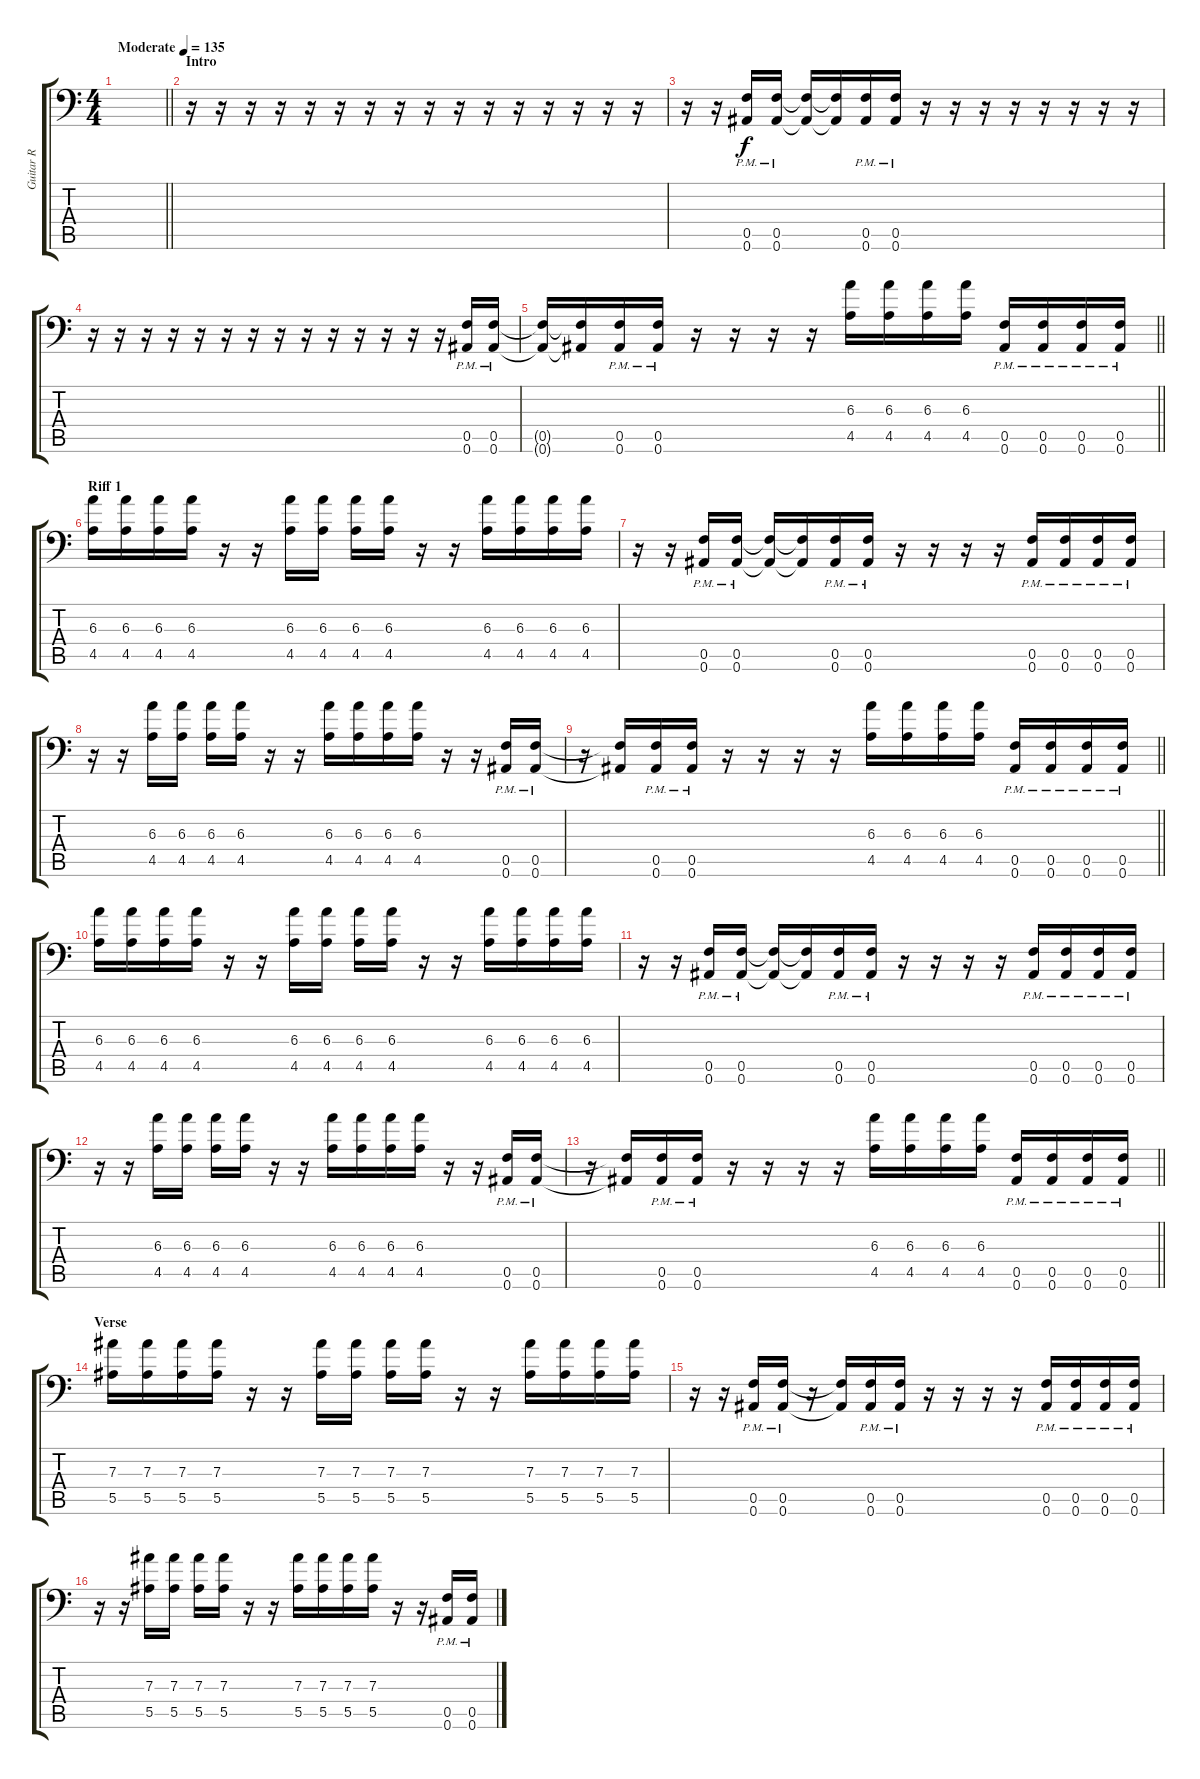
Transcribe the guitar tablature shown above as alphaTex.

\track ("Guitar R" "Guitar R") {instrument distortionguitar}
\staff {score tabs}
\tuning (C4 G3 Eb3 Bb2 F2 Bb1) {hide}
\ts (4 4)
\tempo (135 "Moderate")
\clef f4
\barLineRight lightlight
\ks c
|
\section ("" "Intro")
r.16 r.16 r.16 r.16 r.16 r.16 r.16 r.16 r.16 r.16 r.16 r.16 r.16 r.16 r.16 r.16 |
r.16 r.16 (0.5{pm} 0.6{pm}).16 (0.5{pm} 0.6{pm}).16 (0.5{t} 0.6{t}).16 (0.5{t} 0.6{t}).16 (0.5{pm} 0.6{pm}).16 (0.5{pm} 0.6{pm}).16 r.16 r.16 r.16 r.16 r.16 r.16 r.16 r.16 |
r.16 r.16 r.16 r.16 r.16 r.16 r.16 r.16 r.16 r.16 r.16 r.16 r.16 r.16 (0.5{pm} 0.6{pm}).16 (0.5{pm} 0.6{pm}).16 |
\barLineRight lightlight
(0.5{t} 0.6{t}).16 (0.5{t} 0.6{t}).16 (0.5{pm} 0.6{pm}).16 (0.5{pm} 0.6{pm}).16 r.16 r.16 r.16 r.16 (6.3 4.5).16 (6.3 4.5).16 (6.3 4.5).16 (6.3 4.5).16 (0.5{pm} 0.6{pm}).16 (0.5{pm} 0.6{pm}).16 (0.5{pm} 0.6{pm}).16 (0.5{pm} 0.6{pm}).16 |
\section ("" "Riff 1")
(6.3 4.5).16 (6.3 4.5).16 (6.3 4.5).16 (6.3 4.5).16 r.16 r.16 (6.3 4.5).16 (6.3 4.5).16 (6.3 4.5).16 (6.3 4.5).16 r.16 r.16 (6.3 4.5).16 (6.3 4.5).16 (6.3 4.5).16 (6.3 4.5).16 |
r.16 r.16 (0.5{pm} 0.6{pm}).16 (0.5{pm} 0.6{pm}).16 (0.5{t} 0.6{t}).16 (0.5{t} 0.6{t}).16 (0.5{pm} 0.6{pm}).16 (0.5{pm} 0.6{pm}).16 r.16 r.16 r.16 r.16 (0.5{pm} 0.6{pm}).16 (0.5{pm} 0.6{pm}).16 (0.5{pm} 0.6{pm}).16 (0.5{pm} 0.6{pm}).16 |
r.16 r.16 (6.3 4.5).16 (6.3 4.5).16 (6.3 4.5).16 (6.3 4.5).16 r.16 r.16 (6.3 4.5).16 (6.3 4.5).16 (6.3 4.5).16 (6.3 4.5).16 r.16 r.16 (0.5{pm} 0.6{pm}).16 (0.5{pm} 0.6{pm}).16 |
\barLineRight lightlight
r.16 (0.5{t} 0.6{t}).16 (0.5{pm} 0.6{pm}).16 (0.5{pm} 0.6{pm}).16 r.16 r.16 r.16 r.16 (6.3 4.5).16 (6.3 4.5).16 (6.3 4.5).16 (6.3 4.5).16 (0.5{pm} 0.6{pm}).16 (0.5{pm} 0.6{pm}).16 (0.5{pm} 0.6{pm}).16 (0.5{pm} 0.6{pm}).16 |
(6.3 4.5).16 (6.3 4.5).16 (6.3 4.5).16 (6.3 4.5).16 r.16 r.16 (6.3 4.5).16 (6.3 4.5).16 (6.3 4.5).16 (6.3 4.5).16 r.16 r.16 (6.3 4.5).16 (6.3 4.5).16 (6.3 4.5).16 (6.3 4.5).16 |
r.16 r.16 (0.5{pm} 0.6{pm}).16 (0.5{pm} 0.6{pm}).16 (0.5{t} 0.6{t}).16 (0.5{t} 0.6{t}).16 (0.5{pm} 0.6{pm}).16 (0.5{pm} 0.6{pm}).16 r.16 r.16 r.16 r.16 (0.5{pm} 0.6{pm}).16 (0.5{pm} 0.6{pm}).16 (0.5{pm} 0.6{pm}).16 (0.5{pm} 0.6{pm}).16 |
r.16 r.16 (6.3 4.5).16 (6.3 4.5).16 (6.3 4.5).16 (6.3 4.5).16 r.16 r.16 (6.3 4.5).16 (6.3 4.5).16 (6.3 4.5).16 (6.3 4.5).16 r.16 r.16 (0.5{pm} 0.6{pm}).16 (0.5{pm} 0.6{pm}).16 |
\barLineRight lightlight
r.16 (0.5{t} 0.6{t}).16 (0.5{pm} 0.6{pm}).16 (0.5{pm} 0.6{pm}).16 r.16 r.16 r.16 r.16 (6.3 4.5).16 (6.3 4.5).16 (6.3 4.5).16 (6.3 4.5).16 (0.5{pm} 0.6{pm}).16 (0.5{pm} 0.6{pm}).16 (0.5{pm} 0.6{pm}).16 (0.5{pm} 0.6{pm}).16 |
\section ("" "Verse")
(7.3 5.5).16 (7.3 5.5).16 (7.3 5.5).16 (7.3 5.5).16 r.16 r.16 (7.3 5.5).16 (7.3 5.5).16 (7.3 5.5).16 (7.3 5.5).16 r.16 r.16 (7.3 5.5).16 (7.3 5.5).16 (7.3 5.5).16 (7.3 5.5).16 |
r.16 r.16 (0.5{pm} 0.6{pm}).16 (0.5{pm} 0.6{pm}).16 r.16 (0.5{t} 0.6{t}).16 (0.5{pm} 0.6{pm}).16 (0.5{pm} 0.6{pm}).16 r.16 r.16 r.16 r.16 (0.5{pm} 0.6{pm}).16 (0.5{pm} 0.6{pm}).16 (0.5{pm} 0.6{pm}).16 (0.5{pm} 0.6{pm}).16 |
r.16 r.16 (7.3 5.5).16 (7.3 5.5).16 (7.3 5.5).16 (7.3 5.5).16 r.16 r.16 (7.3 5.5).16 (7.3 5.5).16 (7.3 5.5).16 (7.3 5.5).16 r.16 r.16 (0.5{pm} 0.6{pm}).16 (0.5{pm} 0.6{pm}).16
